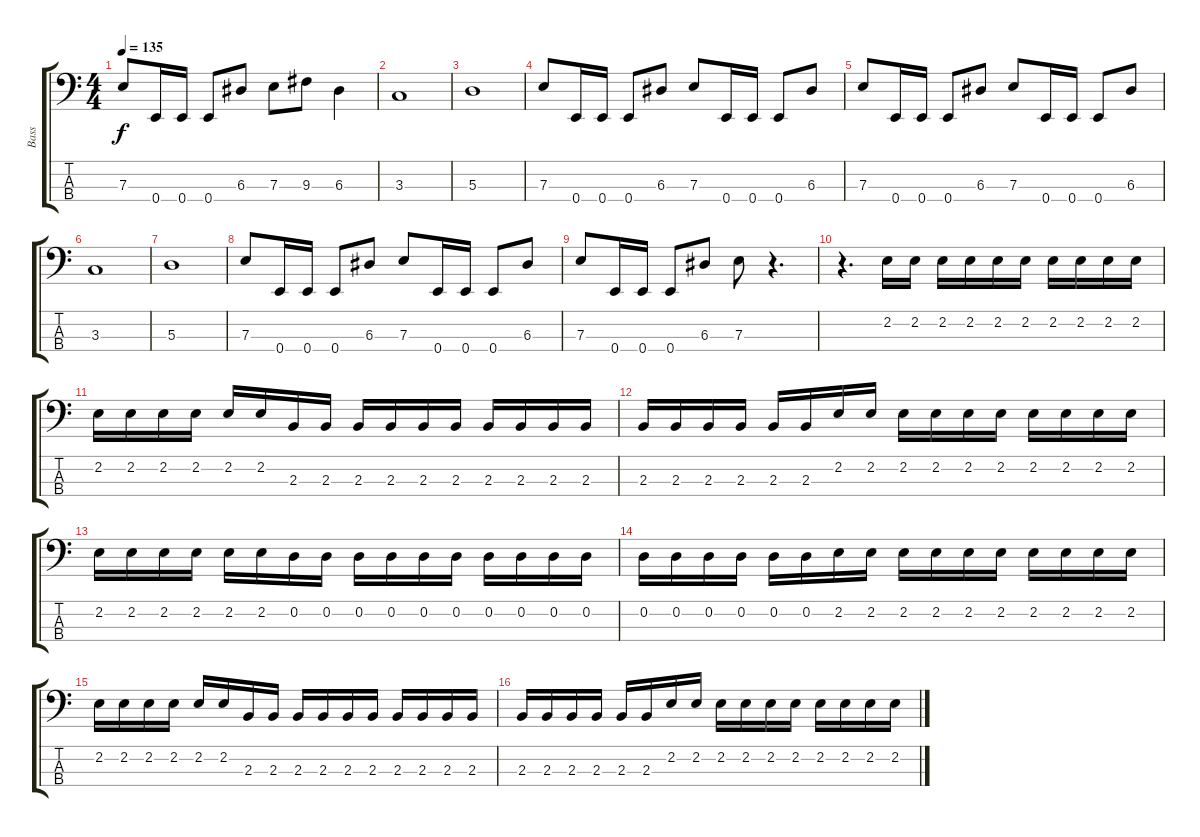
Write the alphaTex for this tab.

\track ("Bass" "Bass") {instrument electricbasspick}
\staff {score tabs}
\tuning (G2 D2 A1 E1) {hide}
\ts (4 4)
\tempo 135
\clef f4
\ks c
7.3.8{dy f} 0.4.16 0.4.16 0.4.8 6.3.8 7.3.8 9.3.8 6.3.4 |
3.3.1 |
5.3.1 |
7.3.8 0.4.16 0.4.16 0.4.8 6.3.8 7.3.8 0.4.16 0.4.16 0.4.8 6.3.8 |
7.3.8 0.4.16 0.4.16 0.4.8 6.3.8 7.3.8 0.4.16 0.4.16 0.4.8 6.3.8 |
3.3.1 |
5.3.1 |
7.3.8 0.4.16 0.4.16 0.4.8 6.3.8 7.3.8 0.4.16 0.4.16 0.4.8 6.3.8 |
7.3.8 0.4.16 0.4.16 0.4.8 6.3.8 7.3.8 r.4{d} |
r.4{d} 2.2.16 2.2.16 2.2.16 2.2.16 2.2.16 2.2.16 2.2.16 2.2.16 2.2.16 2.2.16 |
2.2.16 2.2.16 2.2.16 2.2.16 2.2.16 2.2.16 2.3.16 2.3.16 2.3.16 2.3.16 2.3.16 2.3.16 2.3.16 2.3.16 2.3.16 2.3.16 |
2.3.16 2.3.16 2.3.16 2.3.16 2.3.16 2.3.16 2.2.16 2.2.16 2.2.16 2.2.16 2.2.16 2.2.16 2.2.16 2.2.16 2.2.16 2.2.16 |
2.2.16 2.2.16 2.2.16 2.2.16 2.2.16 2.2.16 0.2.16 0.2.16 0.2.16 0.2.16 0.2.16 0.2.16 0.2.16 0.2.16 0.2.16 0.2.16 |
0.2.16 0.2.16 0.2.16 0.2.16 0.2.16 0.2.16 2.2.16 2.2.16 2.2.16 2.2.16 2.2.16 2.2.16 2.2.16 2.2.16 2.2.16 2.2.16 |
2.2.16 2.2.16 2.2.16 2.2.16 2.2.16 2.2.16 2.3.16 2.3.16 2.3.16 2.3.16 2.3.16 2.3.16 2.3.16 2.3.16 2.3.16 2.3.16 |
2.3.16 2.3.16 2.3.16 2.3.16 2.3.16 2.3.16 2.2.16 2.2.16 2.2.16 2.2.16 2.2.16 2.2.16 2.2.16 2.2.16 2.2.16 2.2.16
